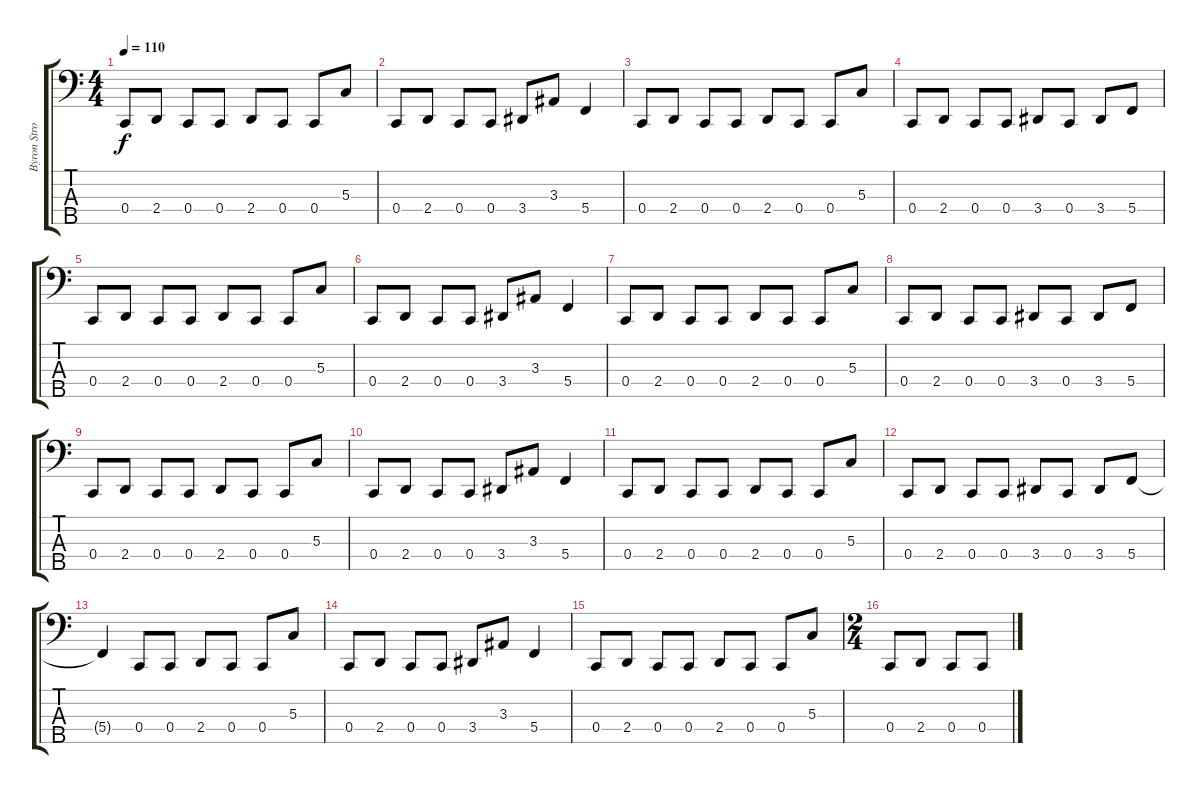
\track ("Byron Stroud" "Byron Stro") {instrument electricbasspick}
\staff {score tabs}
\tuning (G2 C2 G1 C1 G0) {hide}
\ts (4 4)
\tempo 110
\clef f4
\ks c
0.4.8{dy f} 2.4.8 0.4.8 0.4.8 2.4.8 0.4.8 0.4.8 5.3.8 |
0.4.8 2.4.8 0.4.8 0.4.8 3.4.8 3.3.8 5.4.4 |
0.4.8 2.4.8 0.4.8 0.4.8 2.4.8 0.4.8 0.4.8 5.3.8 |
0.4.8 2.4.8 0.4.8 0.4.8 3.4.8 0.4.8 3.4.8 5.4.8 |
0.4.8 2.4.8 0.4.8 0.4.8 2.4.8 0.4.8 0.4.8 5.3.8 |
0.4.8 2.4.8 0.4.8 0.4.8 3.4.8 3.3.8 5.4.4 |
0.4.8 2.4.8 0.4.8 0.4.8 2.4.8 0.4.8 0.4.8 5.3.8 |
0.4.8 2.4.8 0.4.8 0.4.8 3.4.8 0.4.8 3.4.8 5.4.8 |
0.4.8 2.4.8 0.4.8 0.4.8 2.4.8 0.4.8 0.4.8 5.3.8 |
0.4.8 2.4.8 0.4.8 0.4.8 3.4.8 3.3.8 5.4.4 |
0.4.8 2.4.8 0.4.8 0.4.8 2.4.8 0.4.8 0.4.8 5.3.8 |
0.4.8 2.4.8 0.4.8 0.4.8 3.4.8 0.4.8 3.4.8 5.4.8 |
5.4{t}.4 0.4.8 0.4.8 2.4.8 0.4.8 0.4.8 5.3.8 |
0.4.8 2.4.8 0.4.8 0.4.8 3.4.8 3.3.8 5.4.4 |
0.4.8 2.4.8 0.4.8 0.4.8 2.4.8 0.4.8 0.4.8 5.3.8 |
\ts (2 4)
0.4.8 2.4.8 0.4.8 0.4.8
